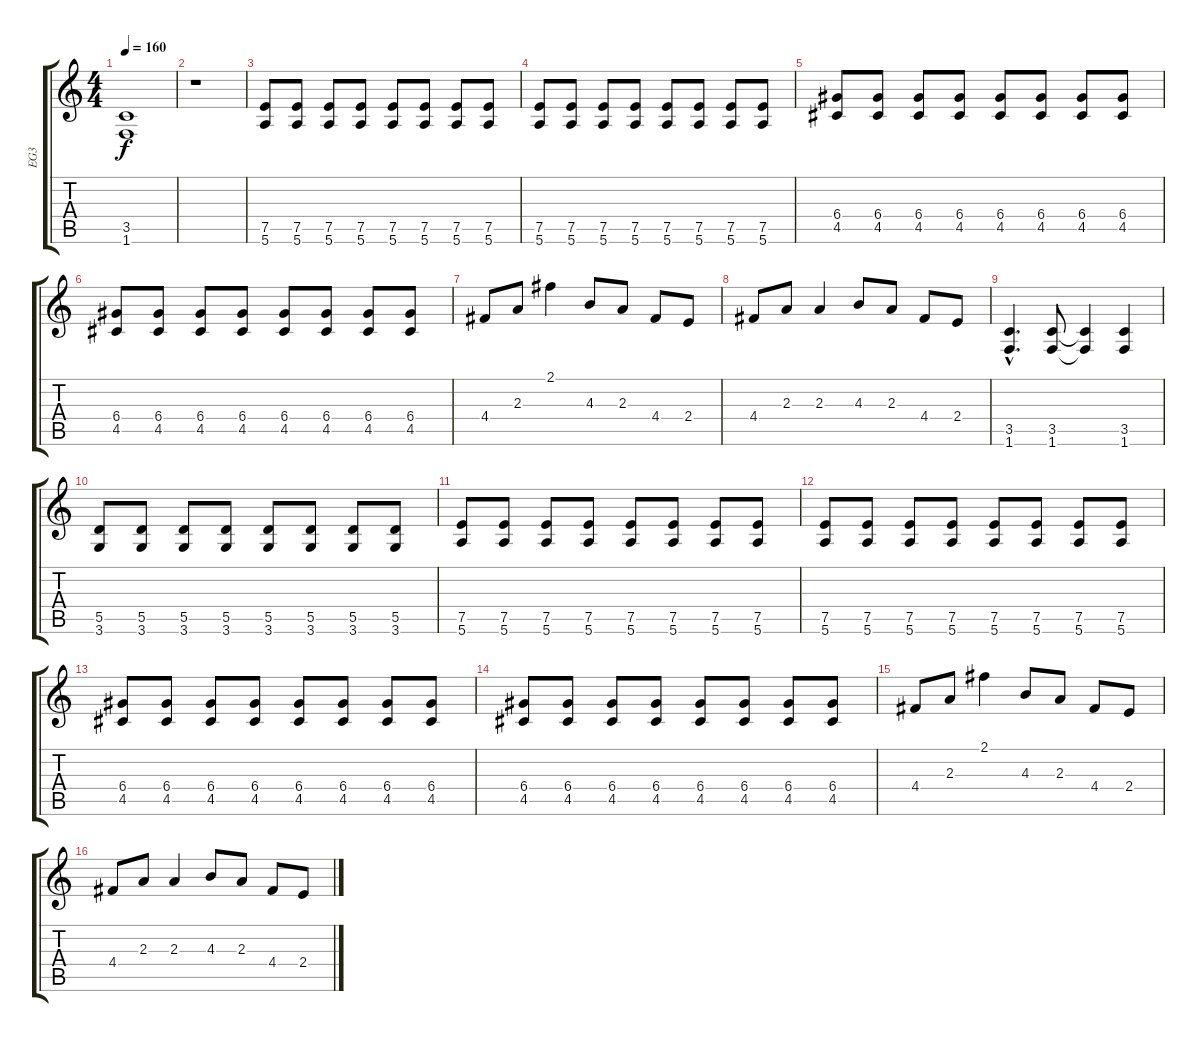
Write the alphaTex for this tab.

\track ("EG3" "EG3") {instrument acousticguitarnylon}
\staff {score tabs}
\tuning (E4 B3 G3 D3 A2 E2) {hide}
\ts (4 4)
\tempo 160
\clef g2
\ks c
(3.5 1.6).1{dy f} |
r.1 |
(7.5 5.6).8 (7.5 5.6).8 (7.5 5.6).8 (7.5 5.6).8 (7.5 5.6).8 (7.5 5.6).8 (7.5 5.6).8 (7.5 5.6).8 |
(7.5 5.6).8 (7.5 5.6).8 (7.5 5.6).8 (7.5 5.6).8 (7.5 5.6).8 (7.5 5.6).8 (7.5 5.6).8 (7.5 5.6).8 |
(6.4 4.5).8 (6.4 4.5).8 (6.4 4.5).8 (6.4 4.5).8 (6.4 4.5).8 (6.4 4.5).8 (6.4 4.5).8 (6.4 4.5).8 |
(6.4 4.5).8 (6.4 4.5).8 (6.4 4.5).8 (6.4 4.5).8 (6.4 4.5).8 (6.4 4.5).8 (6.4 4.5).8 (6.4 4.5).8 |
4.4.8 2.3.8 2.1.4 4.3.8 2.3.8 4.4.8 2.4.8 |
4.4.8 2.3.8 2.3.4 4.3.8 2.3.8 4.4.8 2.4.8 |
(3.5{hac} 1.6{hac}).4{d} (3.5 1.6).8 (3.5{t} 1.6{t}).4 (3.5 1.6).4 |
(5.5 3.6).8 (5.5 3.6).8 (5.5 3.6).8 (5.5 3.6).8 (5.5 3.6).8 (5.5 3.6).8 (5.5 3.6).8 (5.5 3.6).8 |
(7.5 5.6).8 (7.5 5.6).8 (7.5 5.6).8 (7.5 5.6).8 (7.5 5.6).8 (7.5 5.6).8 (7.5 5.6).8 (7.5 5.6).8 |
(7.5 5.6).8 (7.5 5.6).8 (7.5 5.6).8 (7.5 5.6).8 (7.5 5.6).8 (7.5 5.6).8 (7.5 5.6).8 (7.5 5.6).8 |
(6.4 4.5).8 (6.4 4.5).8 (6.4 4.5).8 (6.4 4.5).8 (6.4 4.5).8 (6.4 4.5).8 (6.4 4.5).8 (6.4 4.5).8 |
(6.4 4.5).8 (6.4 4.5).8 (6.4 4.5).8 (6.4 4.5).8 (6.4 4.5).8 (6.4 4.5).8 (6.4 4.5).8 (6.4 4.5).8 |
4.4.8 2.3.8 2.1.4 4.3.8 2.3.8 4.4.8 2.4.8 |
4.4.8 2.3.8 2.3.4 4.3.8 2.3.8 4.4.8 2.4.8
